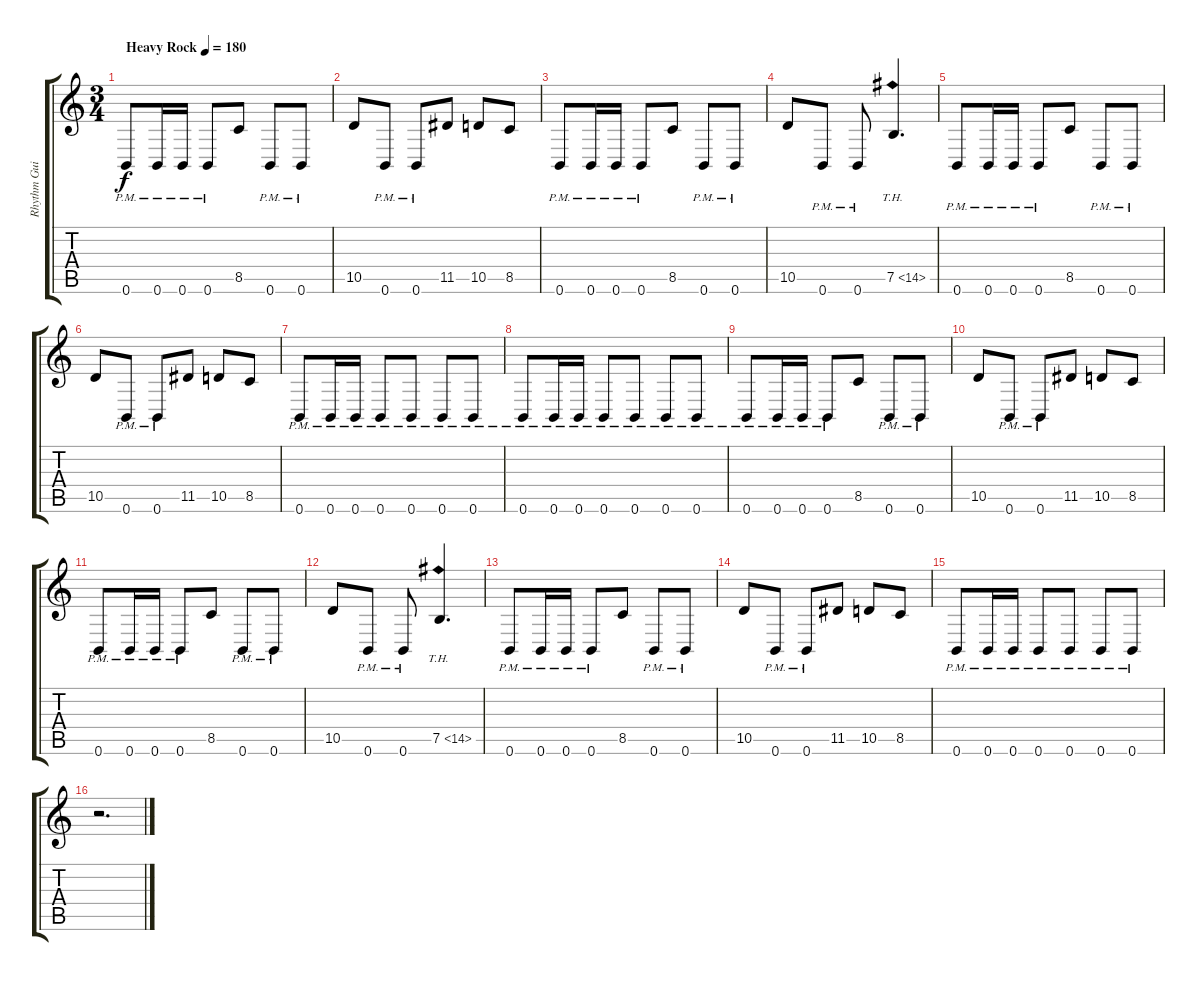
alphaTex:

\track ("Rhythm Guitar 1" "Rhythm Gui") {instrument distortionguitar}
\staff {score tabs}
\tuning (B3 Gb3 D3 A2 E2 B1) {hide}
\ts (3 4)
\tempo (180 "Heavy Rock")
\clef g2
\ks c
0.6{pm}.8{dy f instrument distortionguitar} 0.6{pm}.16 0.6{pm}.16 0.6{pm}.8 8.5.8 0.6{pm}.8 0.6{pm}.8 |
10.5.8 0.6{pm}.8 0.6{pm}.8 11.5.8 10.5.8 8.5.8 |
0.6{pm}.8 0.6{pm}.16 0.6{pm}.16 0.6{pm}.8 8.5.8 0.6{pm}.8 0.6{pm}.8 |
10.5.8 0.6{pm}.8 0.6{pm}.8 7.5{th 7}.4{d} |
0.6{pm}.8 0.6{pm}.16 0.6{pm}.16 0.6{pm}.8 8.5.8 0.6{pm}.8 0.6{pm}.8 |
10.5.8 0.6{pm}.8 0.6{pm}.8 11.5.8 10.5.8 8.5.8 |
0.6{pm}.8 0.6{pm}.16 0.6{pm}.16 0.6{pm}.8 0.6{pm}.8 0.6{pm}.8 0.6{pm}.8 |
0.6{pm}.8 0.6{pm}.16 0.6{pm}.16 0.6{pm}.8 0.6{pm}.8 0.6{pm}.8 0.6{pm}.8 |
0.6{pm}.8 0.6{pm}.16 0.6{pm}.16 0.6{pm}.8 8.5.8 0.6{pm}.8 0.6{pm}.8 |
10.5.8 0.6{pm}.8 0.6{pm}.8 11.5.8 10.5.8 8.5.8 |
0.6{pm}.8 0.6{pm}.16 0.6{pm}.16 0.6{pm}.8 8.5.8 0.6{pm}.8 0.6{pm}.8 |
10.5.8 0.6{pm}.8 0.6{pm}.8 7.5{th 7}.4{d} |
0.6{pm}.8 0.6{pm}.16 0.6{pm}.16 0.6{pm}.8 8.5.8 0.6{pm}.8 0.6{pm}.8 |
10.5.8 0.6{pm}.8 0.6{pm}.8 11.5.8 10.5.8 8.5.8 |
0.6{pm}.8 0.6{pm}.16 0.6{pm}.16 0.6{pm}.8 0.6{pm}.8 0.6{pm}.8 0.6{pm}.8 |
r.2{d}
